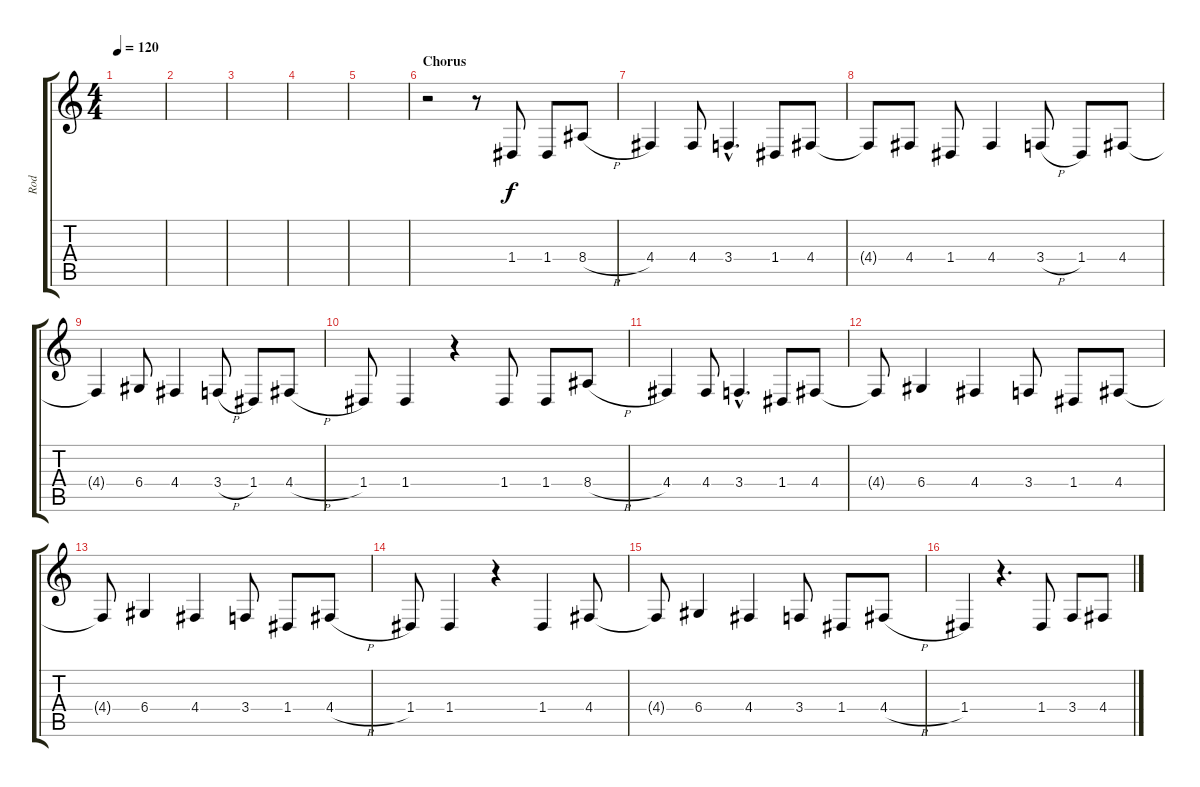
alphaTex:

\track ("Rod" "Rod") {instrument lead8bassandlead}
\staff {score tabs}
\tuning (E4 B3 G3 D3 A2 E2) {hide}
\ts (4 4)
\tempo 120
\clef g2
\ks c
|
|
|
|
|
\section ("" "Chorus")
r.2 r.8 1.4.8 1.4.8 8.4{h}.8 |
4.4.4 4.4.8 3.4{hac}.4{d} 1.4.8 4.4.8 |
4.4{t}.8 4.4.8 1.4.8 4.4.4 3.4{h}.8 1.4.8 4.4.8 |
4.4{t}.4 6.4.8 4.4.4 3.4{h}.8 1.4.8 4.4{h}.8 |
1.4.8 1.4.4 r.4 1.4.8 1.4.8 8.4{h}.8 |
4.4.4 4.4.8 3.4{hac}.4{d} 1.4.8 4.4.8 |
4.4{t}.8 6.4.4 4.4.4 3.4.8 1.4.8 4.4.8 |
4.4{t}.8 6.4.4 4.4.4 3.4.8 1.4.8 4.4{h}.8 |
1.4.8 1.4.4 r.4 1.4.4 4.4.8 |
4.4{t}.8 6.4.4 4.4.4 3.4.8 1.4.8 4.4{h}.8 |
1.4.4 r.4{d} 1.4.8 3.4.8 4.4.8
